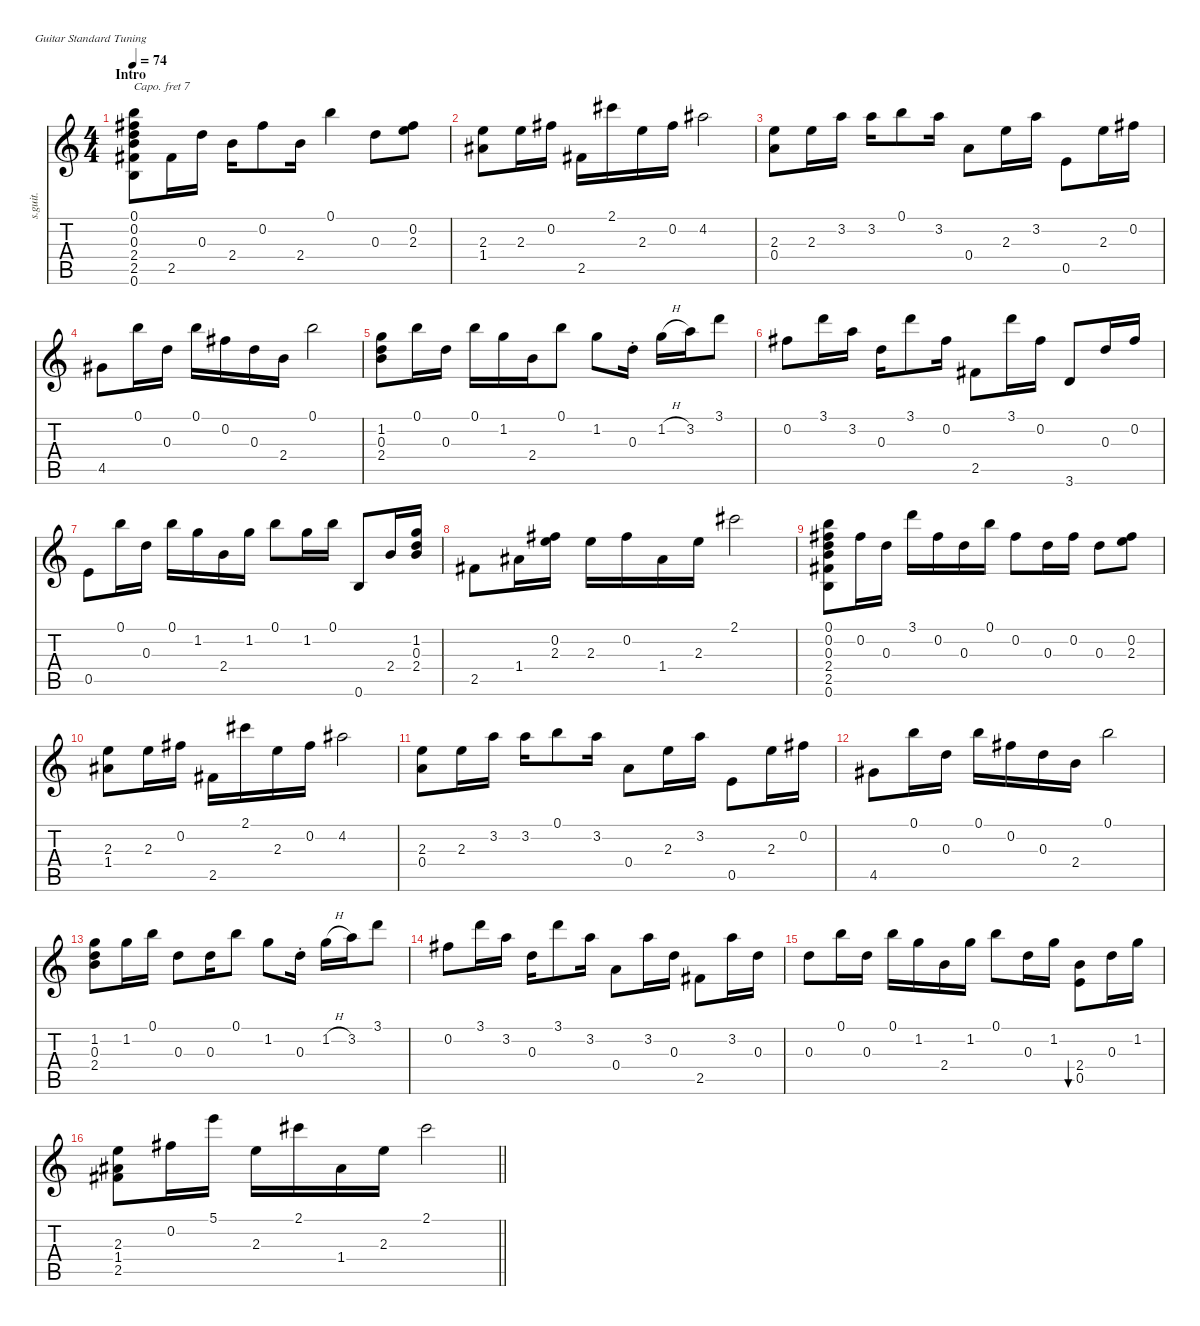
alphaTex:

\defaultSystemsLayout 4
\hideDynamics
\bracketExtendMode nobrackets
\otherSystemsTrackNameOrientation horizontal
\track ("12-String Acoustic" "s.guit.") {instrument acousticguitarsteel}
\staff {score tabs}
\capo 7
\tuning (E4 B3 G3 D3 A2 E2)
\ts (4 4)
\beaming (8 2 2 2 2)
\section ("" "Intro")
\tempo 74
\clef g2
\ks c
(0.1 0.2{acc #} 0.3 2.4 2.5{acc #} 0.6).8{dy f instrument acousticguitarsteel beam Down} 2.5{acc #}.16{beam Down} 0.3.16{beam Down} 2.4.16{beam Down} 0.2{acc #}.8{beam Down} 2.4.16{beam Down} 0.1.4{beam Down} 0.3.8{beam Down} (0.2{acc #} 2.3).8{beam Down} |
(2.3 1.4{acc #}).8{beam Down} 2.3.16{beam Down} 0.2{acc #}.16{beam Down} 2.5{acc #}.16{beam Down} 2.1{acc #}.16{beam Down} 2.3.16{beam Down} 0.2{acc #}.16{beam Down} 4.2{acc #}.2{beam Down} |
(2.3 0.4).8{beam Down} 2.3.16{beam Down} 3.2.16{beam Down} 3.2.16{beam Down} 0.1.8{beam Down} 3.2.16{beam Down} 0.4.8{beam Down} 2.3.16{beam Down} 3.2.16{beam Down} 0.5.8{beam Down} 2.3.16{beam Down} 0.2{acc #}.16{beam Down} |
4.5{acc #}.8{beam Down} 0.1.16{beam Down} 0.3.16{beam Down} 0.1.16{beam Down} 0.2{acc #}.16{beam Down} 0.3.16{beam Down} 2.4.16{beam Down} 0.1.2{beam Down} |
(1.2 0.3 2.4).8{beam Down} 0.1.16{beam Down} 0.3.16{beam Down} 0.1.16{beam Down} 1.2.16{beam Down} 2.4.16{beam Down} 0.1.8{beam Down} 1.2.8{beam Down} 0.3{st}.16{beam Down} 1.2{h}.16{beam Down} 3.2.16{beam Down} 3.1.8{beam Down} |
0.2{acc #}.8{beam Down} 3.1.16{beam Down} 3.2.16{beam Down} 0.3.16{beam Down} 3.1.8{beam Down} 0.2{acc #}.16{beam Down} 2.5{acc #}.8{beam Down} 3.1.16{beam Down} 0.2{acc #}.16{beam Down} 3.6.8{beam Up} 0.3.16{beam Up} 0.2{acc #}.16{beam Up} |
0.5.8{beam Down} 0.1.16{beam Down} 0.3.16{beam Down} 0.1.16{beam Down} 1.2.16{beam Down} 2.4.16{beam Down} 1.2.16{beam Down} 0.1.8{beam Down} 1.2.16{beam Down} 0.1.16{beam Down} 0.6.8{beam Up} 2.4.16{beam Up} (1.2 0.3 2.4).16{beam Up} |
2.5{acc #}.8{beam Down} 1.4{acc #}.16{beam Down} (0.2{acc #} 2.3).16{beam Down} 2.3.16{beam Down} 0.2{acc #}.16{beam Down} 1.4{acc #}.16{beam Down} 2.3.16{beam Down} 2.1{acc #}.2{beam Down} |
(0.1 0.2{acc #} 0.3 2.4 2.5{acc #} 0.6).8{beam Down} 0.2{acc #}.16{beam Down} 0.3.16{beam Down} 3.1.16{beam Down} 0.2{acc #}.16{beam Down} 0.3.16{beam Down} 0.1.16{beam Down} 0.2{acc #}.8{beam Down} 0.3.16{beam Down} 0.2{acc #}.16{beam Down} 0.3.8{beam Down} (0.2{acc #} 2.3).8{beam Down} |
(2.3 1.4{acc #}).8{beam Down} 2.3.16{beam Down} 0.2{acc #}.16{beam Down} 2.5{acc #}.16{beam Down} 2.1{acc #}.16{beam Down} 2.3.16{beam Down} 0.2{acc #}.16{beam Down} 4.2{acc #}.2{beam Down} |
(2.3 0.4).8{beam Down} 2.3.16{beam Down} 3.2.16{beam Down} 3.2.16{beam Down} 0.1.8{beam Down} 3.2.16{beam Down} 0.4.8{beam Down} 2.3.16{beam Down} 3.2.16{beam Down} 0.5.8{beam Down} 2.3.16{beam Down} 0.2{acc #}.16{beam Down} |
4.5{acc #}.8{beam Down} 0.1.16{beam Down} 0.3.16{beam Down} 0.1.16{beam Down} 0.2{acc #}.16{beam Down} 0.3.16{beam Down} 2.4.16{beam Down} 0.1.2{beam Down} |
(1.2 0.3 2.4).8{beam Down} 1.2.16{beam Down} 0.1.16{beam Down} 0.3.8{beam Down} 0.3.16{beam Down} 0.1.8{beam Down} 1.2.8{beam Down} 0.3{st}.16{beam Down} 1.2{h}.16{beam Down} 3.2.16{beam Down} 3.1.8{beam Down} |
0.2{acc #}.8{beam Down} 3.1.16{beam Down} 3.2.16{beam Down} 0.3.16{beam Down} 3.1.8{beam Down} 3.2.16{beam Down} 0.4.8{beam Down} 3.2.16{beam Down} 0.3.16{beam Down} 2.5{acc #}.8{beam Down} 3.2.16{beam Down} 0.3.16{beam Down} |
0.3.8{beam Down} 0.1.16{beam Down} 0.3.16{beam Down} 0.1.16{beam Down} 1.2.16{beam Down} 2.4.16{beam Down} 1.2.16{beam Down} 0.1.8{beam Down} 0.3.16{beam Down} 1.2.16{beam Down} (2.4 0.5).8{bu 120 beam Down} 0.3.16{beam Down} 1.2.16{beam Down} |
\barLineRight lightlight
(2.3 1.4{acc #} 2.5{acc #}).8{beam Down} 0.2{acc #}.16{beam Down} 5.1.16{beam Down} 2.3.16{beam Down} 2.1{acc #}.16{beam Down} 1.4{acc #}.16{beam Down} 2.3.16{beam Down} 2.1{acc #}.2{beam Down}
